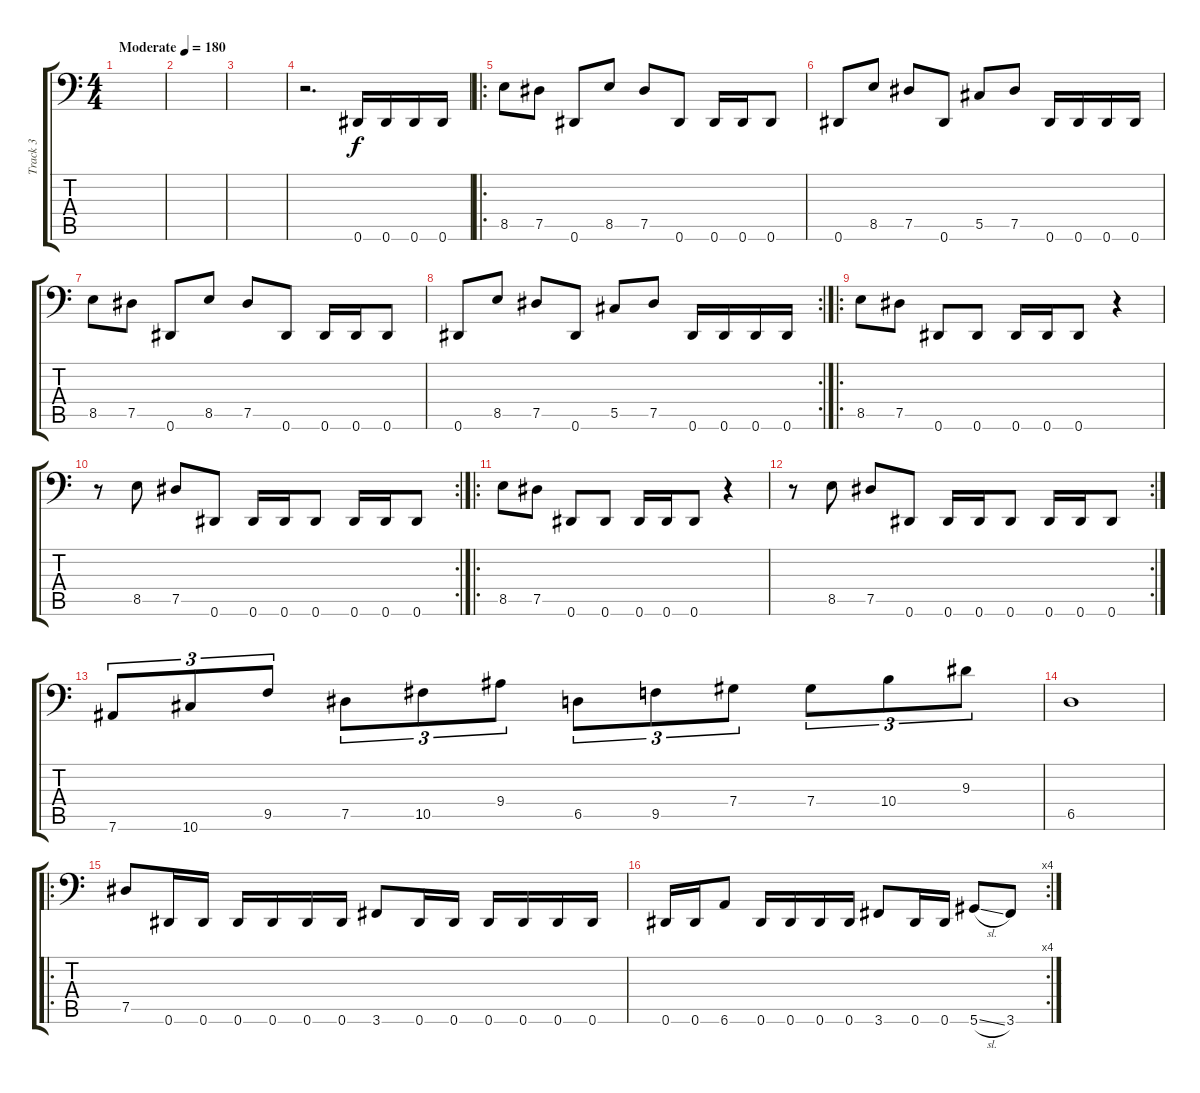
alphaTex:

\track ("Track 3" "Track 3") {instrument electricbasspick}
\staff {score tabs}
\tuning (Eb3 Bb2 Gb2 Db2 Ab1 Eb1) {hide}
\ts (4 4)
\tempo (180 "Moderate")
\clef f4
\ks c
|
|
|
r.2{d} 0.6.16 0.6.16 0.6.16 0.6.16 |
\ro
8.5.8 7.5.8 0.6.8 8.5.8 7.5.8 0.6.8 0.6.16 0.6.16 0.6.8 |
0.6.8 8.5.8 7.5.8 0.6.8 5.5.8 7.5.8 0.6.16 0.6.16 0.6.16 0.6.16 |
8.5.8 7.5.8 0.6.8 8.5.8 7.5.8 0.6.8 0.6.16 0.6.16 0.6.8 |
\rc 2
0.6.8 8.5.8 7.5.8 0.6.8 5.5.8 7.5.8 0.6.16 0.6.16 0.6.16 0.6.16 |
\ro
8.5.8 7.5.8 0.6.8 0.6.8 0.6.16 0.6.16 0.6.8 r.4 |
\rc 2
r.8 8.5.8 7.5.8 0.6.8 0.6.16 0.6.16 0.6.8 0.6.16 0.6.16 0.6.8 |
\ro
8.5.8 7.5.8 0.6.8 0.6.8 0.6.16 0.6.16 0.6.8 r.4 |
\rc 2
r.8 8.5.8 7.5.8 0.6.8 0.6.16 0.6.16 0.6.8 0.6.16 0.6.16 0.6.8 |
7.6.8{tu (3 2)} 10.6.8{tu (3 2)} 9.5.8{tu (3 2)} 7.5.8{tu (3 2)} 10.5.8{tu (3 2)} 9.4.8{tu (3 2)} 6.5.8{tu (3 2)} 9.5.8{tu (3 2)} 7.4.8{tu (3 2)} 7.4.8{tu (3 2)} 10.4.8{tu (3 2)} 9.3.8{tu (3 2)} |
6.5.1 |
\ro
7.5.8 0.6.16 0.6.16 0.6.16 0.6.16 0.6.16 0.6.16 3.6.8 0.6.16 0.6.16 0.6.16 0.6.16 0.6.16 0.6.16 |
\rc 4
0.6.16 0.6.16 6.6.8 0.6.16 0.6.16 0.6.16 0.6.16 3.6.8 0.6.16 0.6.16 5.6{sl}.8 3.6.8
